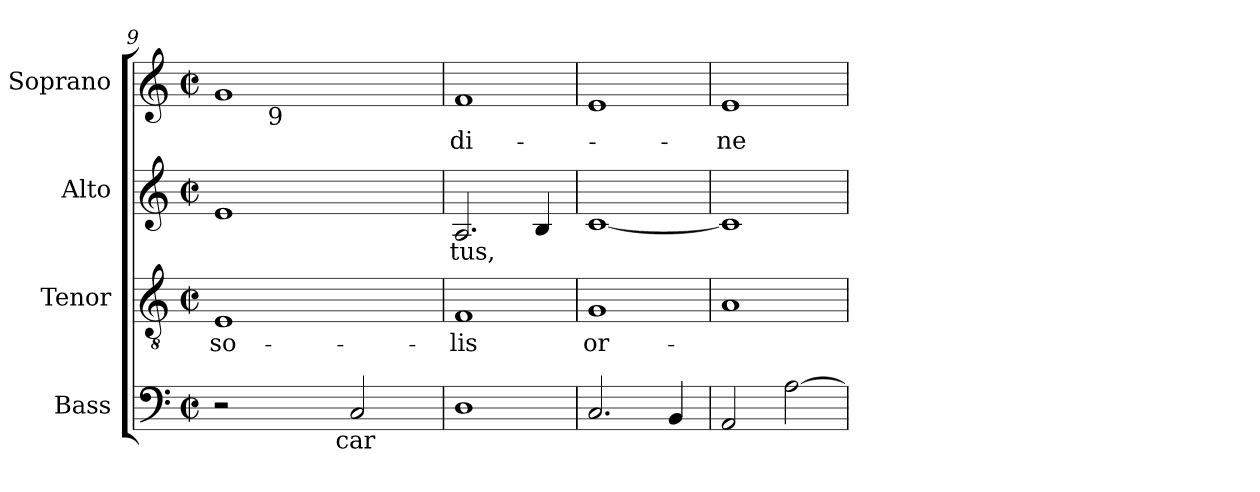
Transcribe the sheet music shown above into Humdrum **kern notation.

**kern	**kern	**text	**kern	**text	**kern	**text
*part4	*part3	*part3	*part2	*part2	*part1	*part1
*staff4	*staff3	*staff3	*staff2	*staff2	*staff1	*staff1
*I"Bass	*I"Tenor	*	*I"Alto	*	*I"Soprano	*
*I'B	*I'T	*	*I'A	*	*I'S	*
!!LO:LB:g=z
*clefF4	*clefGv2	*	*clefG2	*	*clefG2	*
*M2/2	*M2/2	*	*M2/2	*	*M2/2	*
*met(c|)	*met(c|)	*	*met(c|)	*	*met(c|)	*
=9	=9	=9	=9	=9	=9	=9
!	!	!LO:LY:b:cj	!	!	!	!
*^	*	*	*	*	*^	*
2r	4ryy	1E	so-	1e	.	1g	8ryy	.
.	.	.	.	.	.	.	16ryy	.
.	.	.	.	.	.	.	64ryy	.
!	!	!	!	!	!	!	!LO:TX:b:t=9	!
.	.	.	.	.	.	.	2ryy	.
.	8ryy	.	.	.	.	.	.	.
.	16ryy	.	.	.	.	.	.	.
.	64ryy	.	.	.	.	.	.	.
!	!LO:TX:b:t=car	!	!	!	!	!	!	!
.	2ryy	.	.	.	.	.	.	.
2C/	.	.	.	.	.	.	.	.
.	.	.	.	.	.	.	4ryy	.
.	32.ryy	.	.	.	.	.	32.ryy	.
=10	=10	=10	=10	=10	=10	=10	=10	=10
!	!	!	!LO:LY:b:cj	!	!LO:LY:b:cj	!	!	!LO:LY:b:cj
*v	*v	*	*	*	*	*v	*v	*
1D	1F	-lis	2.A/	-tus,	1f	-di-
.	.	.	4B/	.	.	.
=11	=11	=11	=11	=11	=11	=11
!	!	!LO:LY:b:cj	!	!	!	!
2.C/	1G	or-	[<1c	.	1e	.
4BB/	.	.	.	.	.	.
=12	=12	=12	=12	=12	=12	=12
!	!	!	!	!	!	!LO:LY:b:cj
2AA/	1A	.	1c]	.	1e	-ne
[>2A\	.	.	.	.	.	.
=	=	=	=	=	=	=
*-	*-	*-	*-	*-	*-	*-
